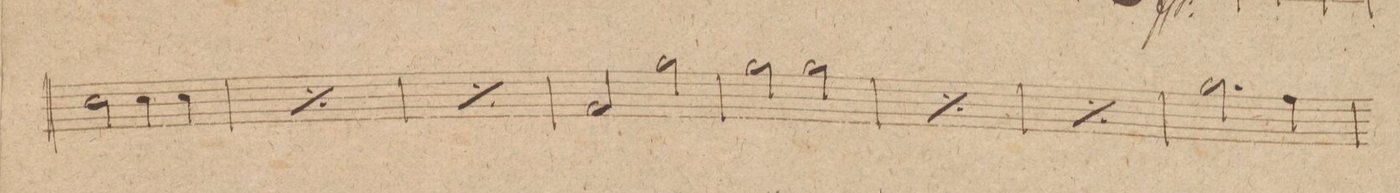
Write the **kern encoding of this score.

**kern	**dynam
*I"Trombone Baſso.	*
*clefF4	*
*k[]	*
*met(c|)	*
*M2/2	*
2E\	.
4E\	.
4E\	.
=107	=107
*rep	*
2E\	.
4E\	.
4E\	.
*Xrep	*
=108	=108
*rep	*
2E\	.
4E\	.
4E\	.
*Xrep	*
=109	=109
2AA/	.
2B\	.
=110	=110
2B\	.
2B\	.
=111	=111
*rep	*
2B\	.
2B\	.
*Xrep	*
=112	=112
*rep	*
2B\	.
2B\	.
*Xrep	*
=113	=113
2.B\	.
4A\	.
=114	=114
*-	*-
